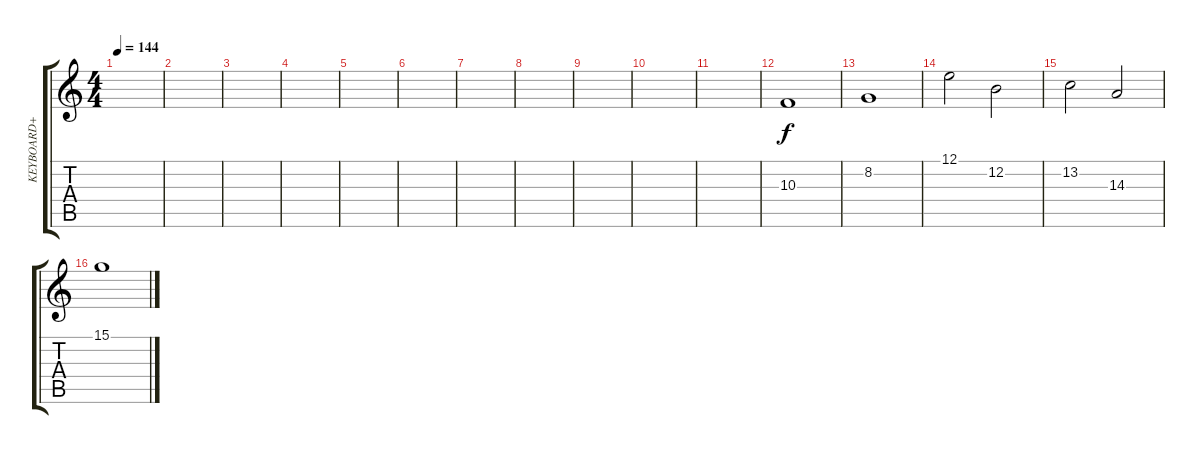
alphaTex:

\track ("KEYBOARD+" "KEYBOARD+") {instrument stringensemble1}
\staff {score tabs}
\tuning (E4 B3 G3 D3 A2 E2) {hide}
\ts (4 4)
\tempo 144
\clef g2
\ks c
|
|
|
|
|
|
|
|
|
|
|
10.3.1 |
8.2.1 |
12.1.2 12.2.2 |
13.2.2 14.3.2 |
15.1.1
